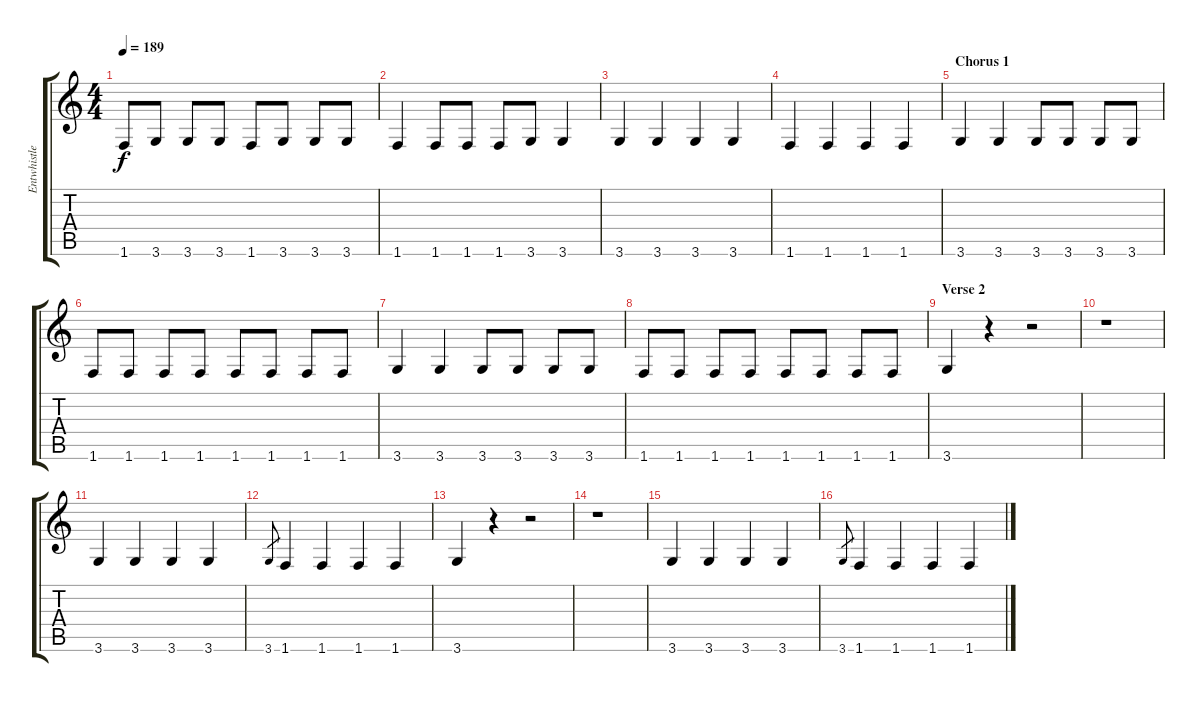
\track ("Entwhistle 2" "Entwhistle") {instrument electricbassfinger}
\staff {score tabs}
\tuning (E4 B3 G3 D3 A2 E2) {hide}
\ts (4 4)
\tempo 189
\clef g2
\ks c
1.6.8{dy f} 3.6.8 3.6.8 3.6.8 1.6.8 3.6.8 3.6.8 3.6.8 |
1.6.4 1.6.8 1.6.8 1.6.8 3.6.8 3.6.4 |
3.6.4 3.6.4 3.6.4 3.6.4 |
1.6.4 1.6.4 1.6.4 1.6.4 |
\section ("" "Chorus 1")
3.6.4 3.6.4 3.6.8 3.6.8 3.6.8 3.6.8 |
1.6.8 1.6.8 1.6.8 1.6.8 1.6.8 1.6.8 1.6.8 1.6.8 |
3.6.4 3.6.4 3.6.8 3.6.8 3.6.8 3.6.8 |
1.6.8 1.6.8 1.6.8 1.6.8 1.6.8 1.6.8 1.6.8 1.6.8 |
\section ("" "Verse 2")
3.6.4 r.4 r.2 |
r.1 |
3.6.4 3.6.4 3.6.4 3.6.4 |
3.6.8{gr} 1.6.4 1.6.4 1.6.4 1.6.4 |
3.6.4 r.4 r.2 |
r.1 |
3.6.4 3.6.4 3.6.4 3.6.4 |
3.6.8{gr} 1.6.4 1.6.4 1.6.4 1.6.4
